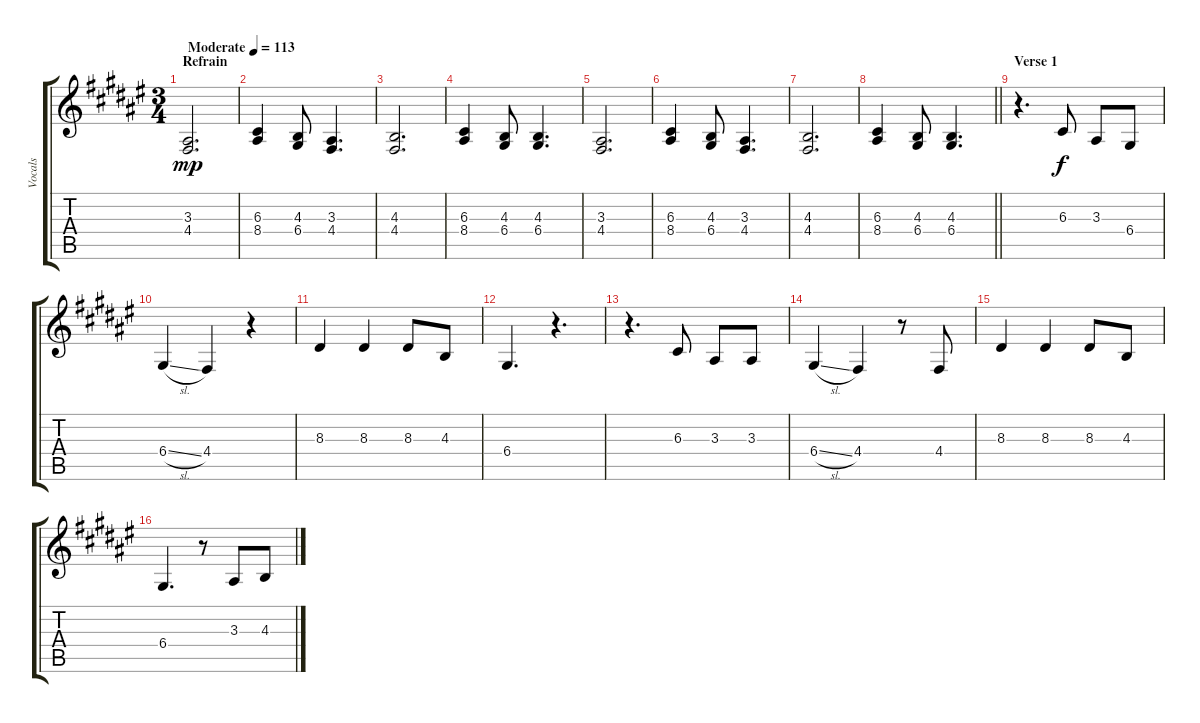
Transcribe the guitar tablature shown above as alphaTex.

\track ("Vocals" "Vocals") {instrument clarinet}
\staff {score tabs}
\tuning (E4 B3 G3 D3 A2 E2) {hide}
\ts (3 4)
\section ("" "Refrain")
\tempo (113 "Moderate")
\clef g2
\ks f#
(3.3 4.4).2{d dy mp instrument clarinet} |
(6.3 8.4).4 (4.3 6.4).8 (3.3 4.4).4{d} |
(4.3 4.4).2{d} |
(6.3 8.4).4 (4.3 6.4).8 (4.3 6.4).4{d} |
(3.3 4.4).2{d} |
(6.3 8.4).4 (4.3 6.4).8 (3.3 4.4).4{d} |
(4.3 4.4).2{d} |
\barLineRight lightlight
(6.3 8.4).4 (4.3 6.4).8 (4.3 6.4).4{d} |
\section ("" "Verse 1")
r.4{d} 6.3.8{dy f} 3.3.8 6.4.8 |
6.4{sl}.4 4.4.4 r.4 |
8.3.4 8.3.4 8.3.8 4.3.8 |
6.4.4{d} r.4{d} |
r.4{d} 6.3.8 3.3.8 3.3.8 |
6.4{sl}.4 4.4.4 r.8 4.4.8 |
8.3.4 8.3.4 8.3.8 4.3.8 |
6.4.4{d} r.8 3.3.8 4.3.8
